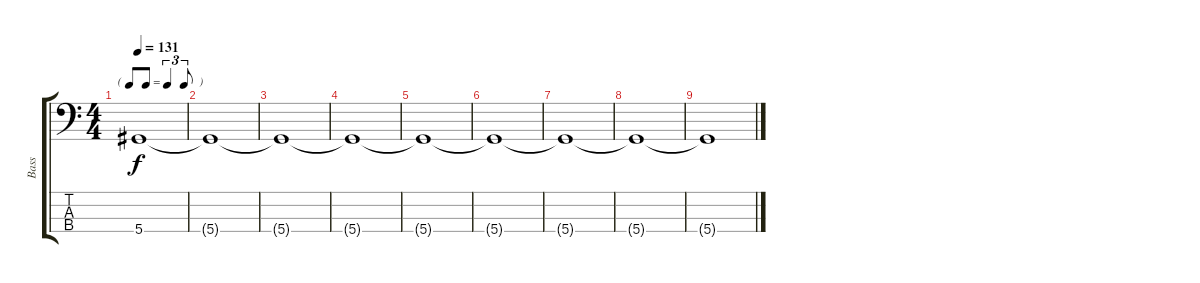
\track ("Bass" "Bass") {instrument electricbasspick}
\staff {score tabs}
\tuning (Gb2 Db2 Ab1 Eb1) {hide}
\ts (4 4)
\tf triplet8th
\tempo 131
\clef f4
\ks c
5.4{t}.1{dy f} |
5.4{t}.1 |
5.4{t}.1 |
5.4{t}.1 |
5.4{t}.1 |
5.4{t}.1 |
5.4{t}.1 |
5.4{t}.1 |
5.4{t}.1
